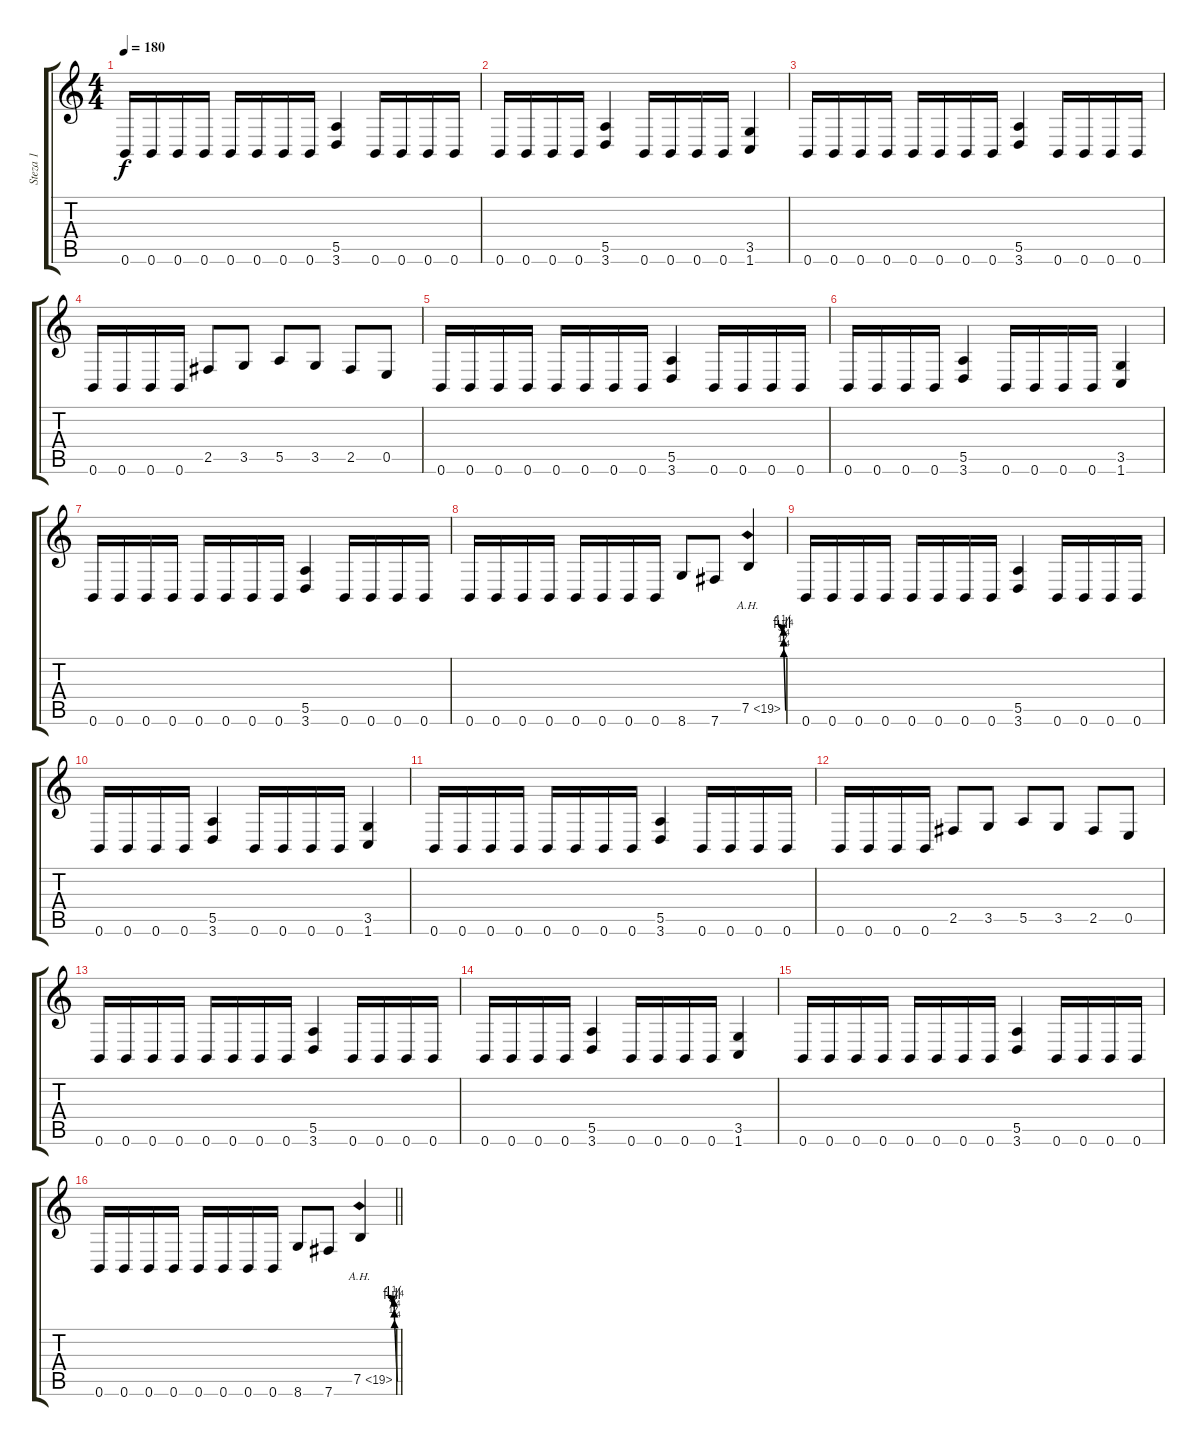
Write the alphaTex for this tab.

\track ("Steza 1" "Steza 1") {instrument distortionguitar}
\staff {score tabs}
\tuning (B3 Gb3 D3 A2 E2 B1) {hide}
\ts (4 4)
\section ("" "")
\tempo 180
\clef g2
\ks c
0.6.16{dy f} 0.6.16 0.6.16 0.6.16 0.6.16 0.6.16 0.6.16 0.6.16 (5.5 3.6).4 0.6.16 0.6.16 0.6.16 0.6.16 |
0.6.16 0.6.16 0.6.16 0.6.16 (5.5 3.6).4 0.6.16 0.6.16 0.6.16 0.6.16 (3.5 1.6).4 |
0.6.16 0.6.16 0.6.16 0.6.16 0.6.16 0.6.16 0.6.16 0.6.16 (5.5 3.6).4 0.6.16 0.6.16 0.6.16 0.6.16 |
0.6.16 0.6.16 0.6.16 0.6.16 2.5.8 3.5.8 5.5.8 3.5.8 2.5.8 0.5.8 |
0.6.16 0.6.16 0.6.16 0.6.16 0.6.16 0.6.16 0.6.16 0.6.16 (5.5 3.6).4 0.6.16 0.6.16 0.6.16 0.6.16 |
0.6.16 0.6.16 0.6.16 0.6.16 (5.5 3.6).4 0.6.16 0.6.16 0.6.16 0.6.16 (3.5 1.6).4 |
0.6.16 0.6.16 0.6.16 0.6.16 0.6.16 0.6.16 0.6.16 0.6.16 (5.5 3.6).4 0.6.16 0.6.16 0.6.16 0.6.16 |
0.6.16 0.6.16 0.6.16 0.6.16 0.6.16 0.6.16 0.6.16 0.6.16 8.6.8 7.6.8 7.5{be (custom 0 0 31 1 34 3 38 5 45 5 60 4) ah 12}.4 |
0.6.16 0.6.16 0.6.16 0.6.16 0.6.16 0.6.16 0.6.16 0.6.16 (5.5 3.6).4 0.6.16 0.6.16 0.6.16 0.6.16 |
0.6.16 0.6.16 0.6.16 0.6.16 (5.5 3.6).4 0.6.16 0.6.16 0.6.16 0.6.16 (3.5 1.6).4 |
0.6.16 0.6.16 0.6.16 0.6.16 0.6.16 0.6.16 0.6.16 0.6.16 (5.5 3.6).4 0.6.16 0.6.16 0.6.16 0.6.16 |
0.6.16 0.6.16 0.6.16 0.6.16 2.5.8 3.5.8 5.5.8 3.5.8 2.5.8 0.5.8 |
0.6.16 0.6.16 0.6.16 0.6.16 0.6.16 0.6.16 0.6.16 0.6.16 (5.5 3.6).4 0.6.16 0.6.16 0.6.16 0.6.16 |
0.6.16 0.6.16 0.6.16 0.6.16 (5.5 3.6).4 0.6.16 0.6.16 0.6.16 0.6.16 (3.5 1.6).4 |
0.6.16 0.6.16 0.6.16 0.6.16 0.6.16 0.6.16 0.6.16 0.6.16 (5.5 3.6).4 0.6.16 0.6.16 0.6.16 0.6.16 |
\barLineRight lightlight
0.6.16 0.6.16 0.6.16 0.6.16 0.6.16 0.6.16 0.6.16 0.6.16 8.6.8 7.6.8 7.5{be (custom 0 0 31 1 34 3 38 5 45 5 60 4) ah 12}.4
